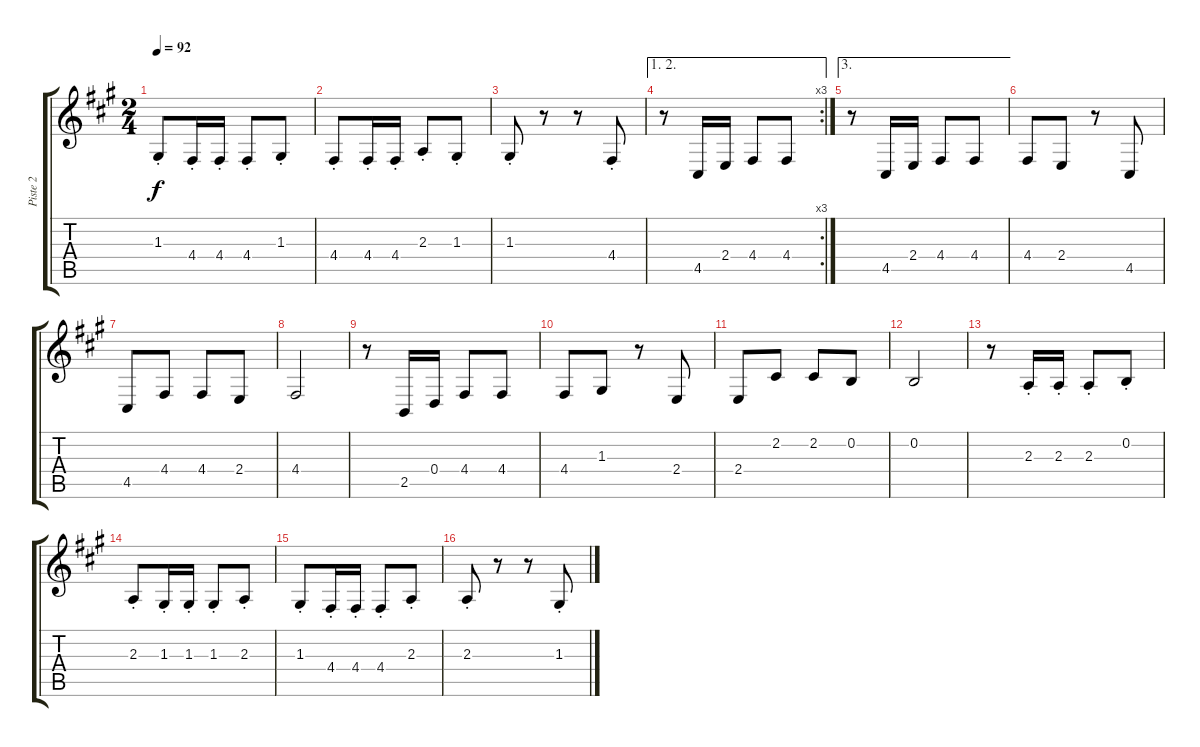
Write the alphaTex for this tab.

\track ("Piste 2" "Piste 2") {instrument tangoaccordion}
\staff {score tabs}
\tuning (E4 B3 G3 D3 A2 E2) {hide}
\ts (2 4)
\tempo 92
\clef g2
\ks a
1.3{st}.8{dy f} 4.4{st}.16 4.4{st}.16 4.4{st}.8 1.3{st}.8 |
4.4{st}.8 4.4{st}.16 4.4{st}.16 2.3{st}.8 1.3{st}.8 |
1.3{st}.8 r.8 r.8 4.4{st}.8 |
\ae (1 2)
\rc 3
r.8 4.5.16 2.4.16 4.4.8 4.4.8 |
\ae 3
r.8 4.5.16 2.4.16 4.4.8 4.4.8 |
4.4.8 2.4.8 r.8 4.5.8 |
4.5.8 4.4.8 4.4.8 2.4.8 |
4.4.2 |
r.8 2.5.16 0.4.16 4.4.8 4.4.8 |
4.4.8 1.3.8 r.8 2.4.8 |
2.4.8 2.2.8 2.2.8 0.2.8 |
0.2.2 |
r.8 2.3{st}.16 2.3{st}.16 2.3{st}.8 0.2{st}.8 |
2.3{st}.8 1.3{st}.16 1.3{st}.16 1.3{st}.8 2.3{st}.8 |
1.3{st}.8 4.4{st}.16 4.4{st}.16 4.4{st}.8 2.3{st}.8 |
2.3{st}.8 r.8 r.8 1.3{st}.8
